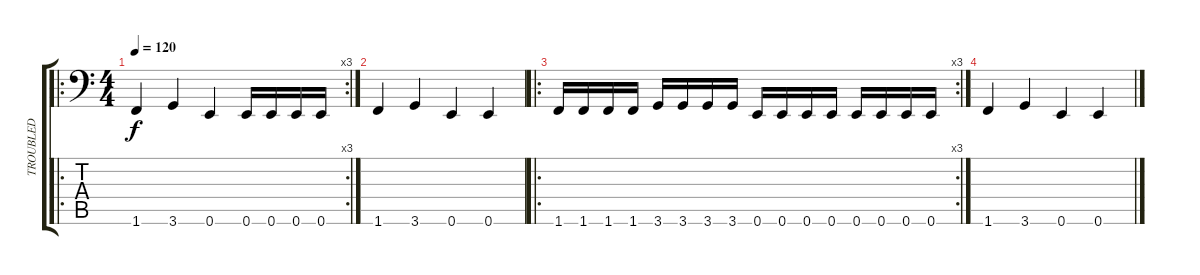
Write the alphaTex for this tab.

\track ("TROUBLED" "TROUBLED") {instrument electricbassfinger}
\staff {score tabs}
\tuning (E3 B2 G2 D2 A1 E1) {hide}
\ro
\rc 3
\ts (4 4)
\tempo 120
\clef f4
\ks c
1.6.4{dy f} 3.6.4 0.6.4 0.6.16 0.6.16 0.6.16 0.6.16 |
1.6.4 3.6.4 0.6.4 0.6.4 |
\ro
\rc 3
1.6.16 1.6.16 1.6.16 1.6.16 3.6.16 3.6.16 3.6.16 3.6.16 0.6.16 0.6.16 0.6.16 0.6.16 0.6.16 0.6.16 0.6.16 0.6.16 |
1.6.4 3.6.4 0.6.4 0.6.4
